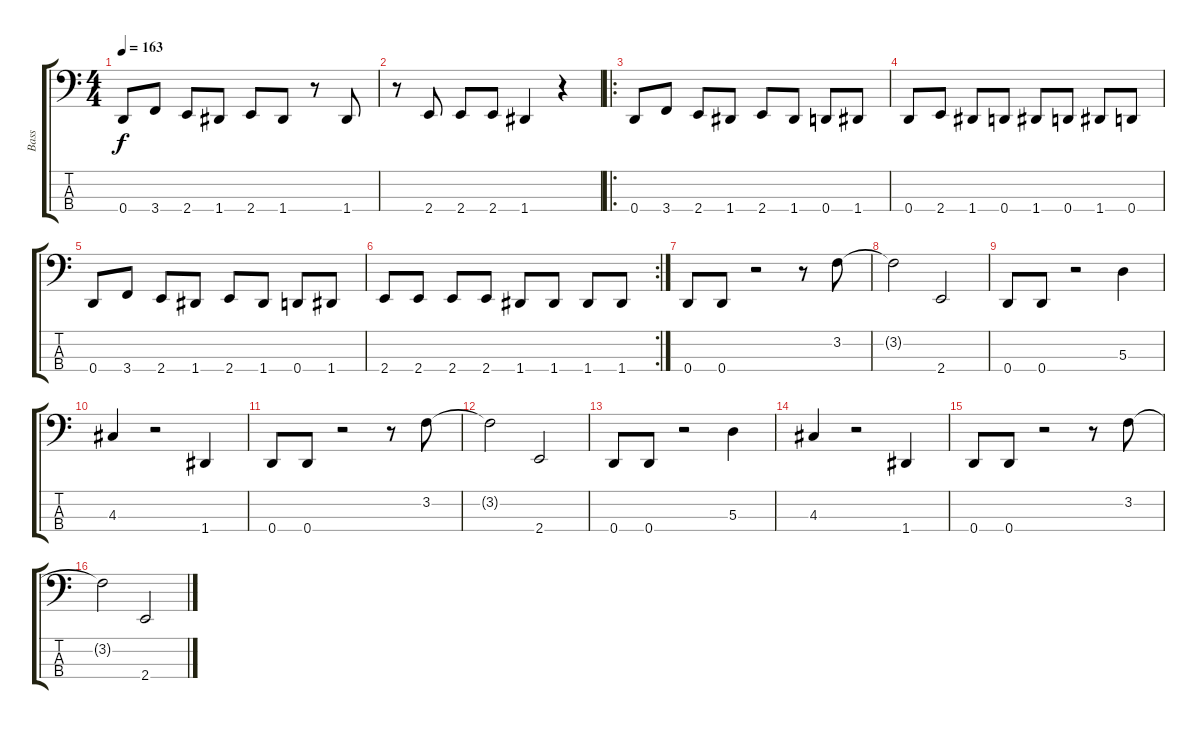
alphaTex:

\track ("Bass" "Bass") {instrument electricbassfinger}
\staff {score tabs}
\tuning (G2 D2 A1 D1) {hide}
\ts (4 4)
\tempo 163
\clef f4
\ks c
0.4.8{dy f} 3.4.8 2.4.8 1.4.8 2.4.8 1.4.8 r.8 1.4.8 |
r.8 2.4.8 2.4.8 2.4.8 1.4.4 r.4 |
\ro
0.4.8 3.4.8 2.4.8 1.4.8 2.4.8 1.4.8 0.4.8 1.4.8 |
0.4.8 2.4.8 1.4.8 0.4.8 1.4.8 0.4.8 1.4.8 0.4.8 |
0.4.8 3.4.8 2.4.8 1.4.8 2.4.8 1.4.8 0.4.8 1.4.8 |
\rc 2
2.4.8 2.4.8 2.4.8 2.4.8 1.4.8 1.4.8 1.4.8 1.4.8 |
0.4.8 0.4.8 r.2 r.8 3.2.8 |
3.2{t}.2 2.4.2 |
0.4.8 0.4.8 r.2 5.3.4 |
4.3.4 r.2 1.4.4 |
0.4.8 0.4.8 r.2 r.8 3.2.8 |
3.2{t}.2 2.4.2 |
0.4.8 0.4.8 r.2 5.3.4 |
4.3.4 r.2 1.4.4 |
0.4.8 0.4.8 r.2 r.8 3.2.8 |
3.2{t}.2 2.4.2
